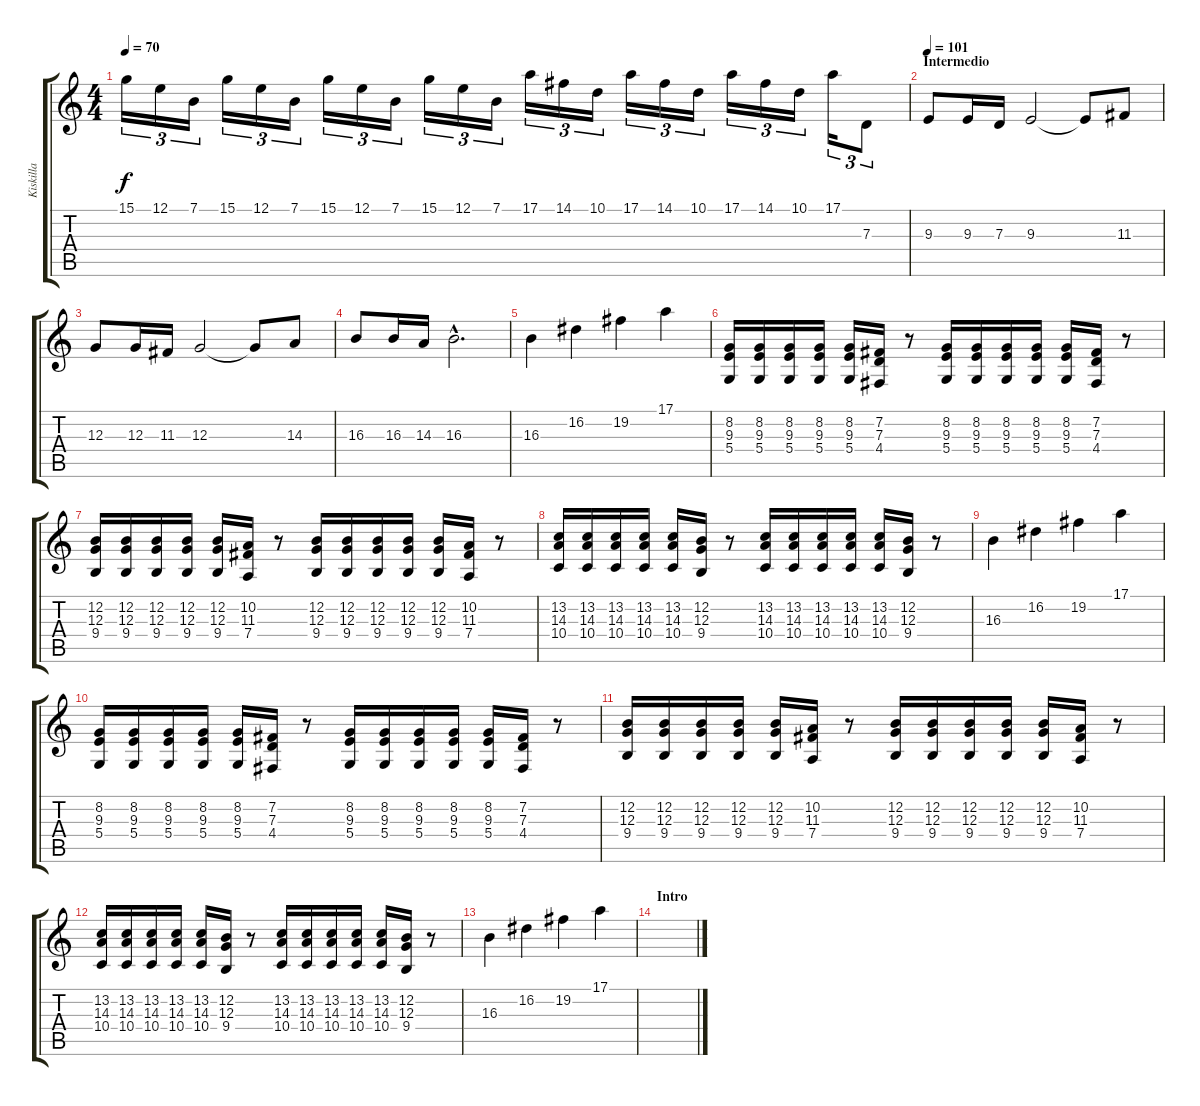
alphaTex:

\track ("Kiskilla" "Kiskilla") {instrument stringensemble1}
\staff {score tabs}
\tuning (E4 B3 G3 D3 A2 E2) {hide}
\ts (4 4)
\tempo 70
\clef g2
\ks c
15.1.16{tu (3 2) dy f} 12.1.16{tu (3 2)} 7.1.16{tu (3 2)} 15.1.16{tu (3 2)} 12.1.16{tu (3 2)} 7.1.16{tu (3 2)} 15.1.16{tu (3 2)} 12.1.16{tu (3 2)} 7.1.16{tu (3 2)} 15.1.16{tu (3 2)} 12.1.16{tu (3 2)} 7.1.16{tu (3 2)} 17.1.16{tu (3 2)} 14.1.16{tu (3 2)} 10.1.16{tu (3 2)} 17.1.16{tu (3 2)} 14.1.16{tu (3 2)} 10.1.16{tu (3 2)} 17.1.16{tu (3 2)} 14.1.16{tu (3 2)} 10.1.16{tu (3 2)} 17.1.16{tu (3 2)} 7.3.8{tu (3 2) volume 12 instrument lead1square} |
\section ("" "Intermedio")
\tempo 101
9.3.8{instrument lead1square} 9.3.16 7.3.16 9.3.2 9.3{t}.8 11.3.8 |
12.3.8 12.3.16 11.3.16 12.3.2 12.3{t}.8 14.3.8 |
16.3.8 16.3.16 14.3.16 16.3{hac}.2{d} |
16.3.4{volume 12} 16.2.4 19.2.4 17.1.4 |
(8.2 9.3 5.4).16{volume 10} (8.2 9.3 5.4).16 (8.2 9.3 5.4).16 (8.2 9.3 5.4).16 (8.2 9.3 5.4).16 (7.2 7.3 4.4).16 r.8 (8.2 9.3 5.4).16 (8.2 9.3 5.4).16 (8.2 9.3 5.4).16 (8.2 9.3 5.4).16 (8.2 9.3 5.4).16 (7.2 7.3 4.4).16 r.8 |
(12.2 12.3 9.4).16 (12.2 12.3 9.4).16 (12.2 12.3 9.4).16 (12.2 12.3 9.4).16 (12.2 12.3 9.4).16 (10.2 11.3 7.4).16 r.8 (12.2 12.3 9.4).16 (12.2 12.3 9.4).16 (12.2 12.3 9.4).16 (12.2 12.3 9.4).16 (12.2 12.3 9.4).16 (10.2 11.3 7.4).16 r.8 |
(13.2 14.3 10.4).16 (13.2 14.3 10.4).16 (13.2 14.3 10.4).16 (13.2 14.3 10.4).16 (13.2 14.3 10.4).16 (12.2 12.3 9.4).16 r.8 (13.2 14.3 10.4).16 (13.2 14.3 10.4).16 (13.2 14.3 10.4).16 (13.2 14.3 10.4).16 (13.2 14.3 10.4).16 (12.2 12.3 9.4).16 r.8 |
16.3.4{volume 12} 16.2.4 19.2.4 17.1.4 |
(8.2 9.3 5.4).16{volume 10} (8.2 9.3 5.4).16 (8.2 9.3 5.4).16 (8.2 9.3 5.4).16 (8.2 9.3 5.4).16 (7.2 7.3 4.4).16 r.8 (8.2 9.3 5.4).16 (8.2 9.3 5.4).16 (8.2 9.3 5.4).16 (8.2 9.3 5.4).16 (8.2 9.3 5.4).16 (7.2 7.3 4.4).16 r.8 |
(12.2 12.3 9.4).16 (12.2 12.3 9.4).16 (12.2 12.3 9.4).16 (12.2 12.3 9.4).16 (12.2 12.3 9.4).16 (10.2 11.3 7.4).16 r.8 (12.2 12.3 9.4).16 (12.2 12.3 9.4).16 (12.2 12.3 9.4).16 (12.2 12.3 9.4).16 (12.2 12.3 9.4).16 (10.2 11.3 7.4).16 r.8 |
(13.2 14.3 10.4).16 (13.2 14.3 10.4).16 (13.2 14.3 10.4).16 (13.2 14.3 10.4).16 (13.2 14.3 10.4).16 (12.2 12.3 9.4).16 r.8 (13.2 14.3 10.4).16 (13.2 14.3 10.4).16 (13.2 14.3 10.4).16 (13.2 14.3 10.4).16 (13.2 14.3 10.4).16 (12.2 12.3 9.4).16 r.8 |
16.3.4{volume 12} 16.2.4 19.2.4 17.1.4 |
\section ("" "Intro")
